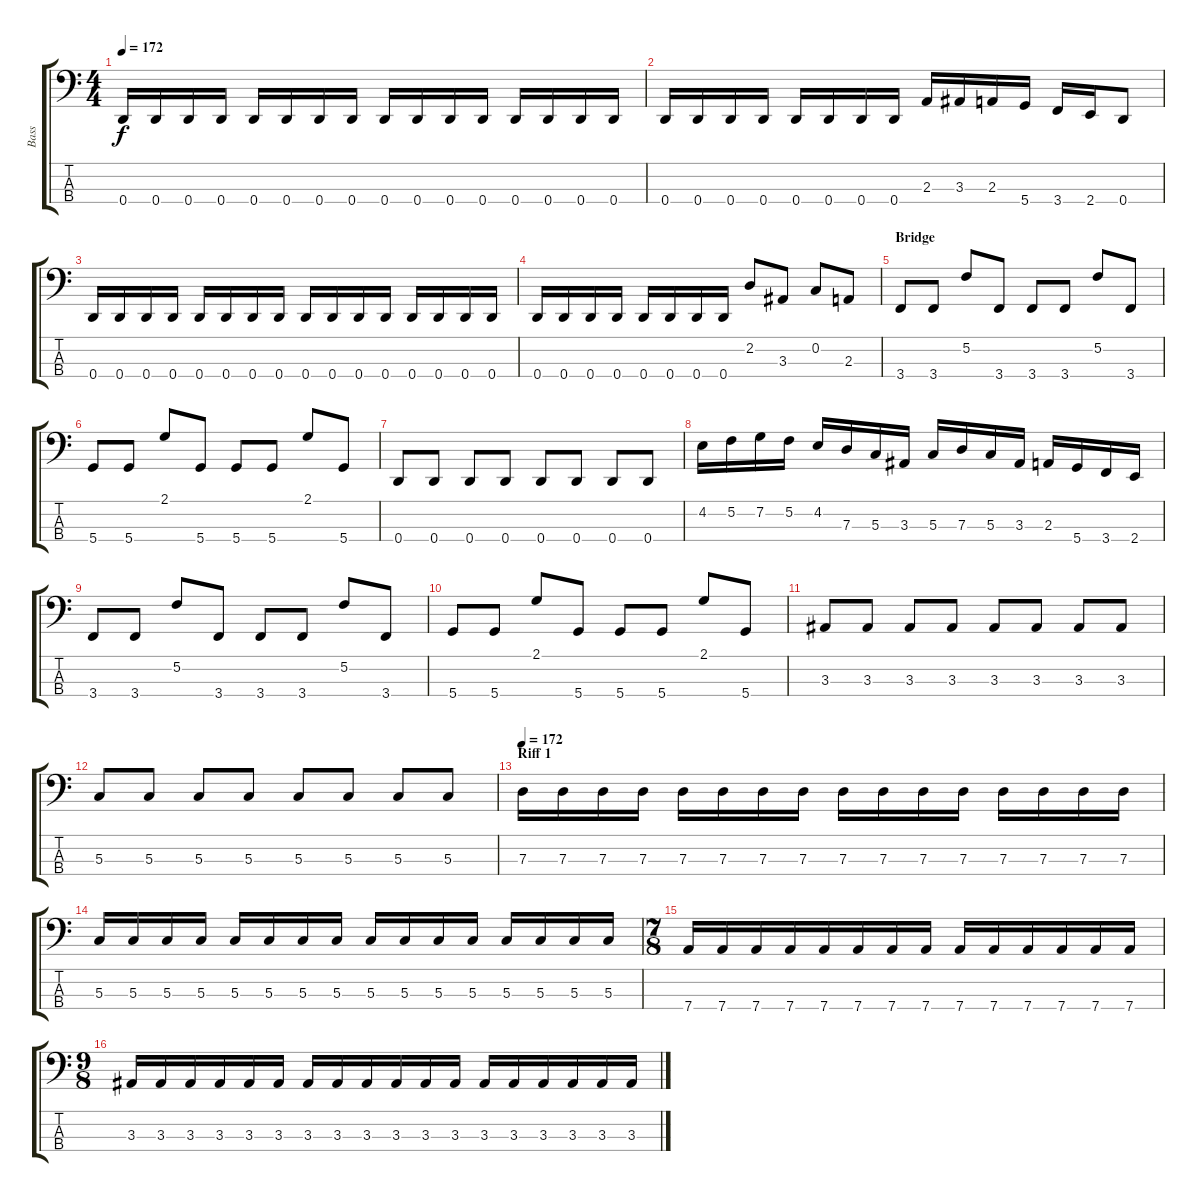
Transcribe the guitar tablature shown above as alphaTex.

\track ("Bass" "Bass") {instrument electricbassfinger}
\staff {score tabs}
\tuning (F2 C2 G1 D1) {hide}
\ts (4 4)
\tempo 172
\clef f4
\ks c
0.4.16{dy f} 0.4.16 0.4.16 0.4.16 0.4.16 0.4.16 0.4.16 0.4.16 0.4.16 0.4.16 0.4.16 0.4.16 0.4.16 0.4.16 0.4.16 0.4.16 |
0.4.16 0.4.16 0.4.16 0.4.16 0.4.16 0.4.16 0.4.16 0.4.16 2.3.16 3.3.16 2.3.16 5.4.16 3.4.16 2.4.16 0.4.8 |
0.4.16 0.4.16 0.4.16 0.4.16 0.4.16 0.4.16 0.4.16 0.4.16 0.4.16 0.4.16 0.4.16 0.4.16 0.4.16 0.4.16 0.4.16 0.4.16 |
0.4.16 0.4.16 0.4.16 0.4.16 0.4.16 0.4.16 0.4.16 0.4.16 2.2.8 3.3.8 0.2.8 2.3.8 |
\section ("" "Bridge")
3.4.8 3.4.8 5.2.8 3.4.8 3.4.8 3.4.8 5.2.8 3.4.8 |
5.4.8 5.4.8 2.1.8 5.4.8 5.4.8 5.4.8 2.1.8 5.4.8 |
0.4.8 0.4.8 0.4.8 0.4.8 0.4.8 0.4.8 0.4.8 0.4.8 |
4.2.16 5.2.16 7.2.16 5.2.16 4.2.16 7.3.16 5.3.16 3.3.16 5.3.16 7.3.16 5.3.16 3.3.16 2.3.16 5.4.16 3.4.16 2.4.16 |
3.4.8 3.4.8 5.2.8 3.4.8 3.4.8 3.4.8 5.2.8 3.4.8 |
5.4.8 5.4.8 2.1.8 5.4.8 5.4.8 5.4.8 2.1.8 5.4.8 |
3.3.8 3.3.8 3.3.8 3.3.8 3.3.8 3.3.8 3.3.8 3.3.8 |
5.3.8 5.3.8 5.3.8 5.3.8 5.3.8 5.3.8 5.3.8 5.3.8 |
\section ("" "Riff 1")
\tempo 172
7.3.16 7.3.16 7.3.16 7.3.16 7.3.16 7.3.16 7.3.16 7.3.16 7.3.16 7.3.16 7.3.16 7.3.16 7.3.16 7.3.16 7.3.16 7.3.16 |
5.3.16 5.3.16 5.3.16 5.3.16 5.3.16 5.3.16 5.3.16 5.3.16 5.3.16 5.3.16 5.3.16 5.3.16 5.3.16 5.3.16 5.3.16 5.3.16 |
\ts (7 8)
7.4.16 7.4.16 7.4.16 7.4.16 7.4.16 7.4.16 7.4.16 7.4.16 7.4.16 7.4.16 7.4.16 7.4.16 7.4.16 7.4.16 |
\ts (9 8)
3.3.16 3.3.16 3.3.16 3.3.16 3.3.16 3.3.16 3.3.16 3.3.16 3.3.16 3.3.16 3.3.16 3.3.16 3.3.16 3.3.16 3.3.16 3.3.16 3.3.16 3.3.16
